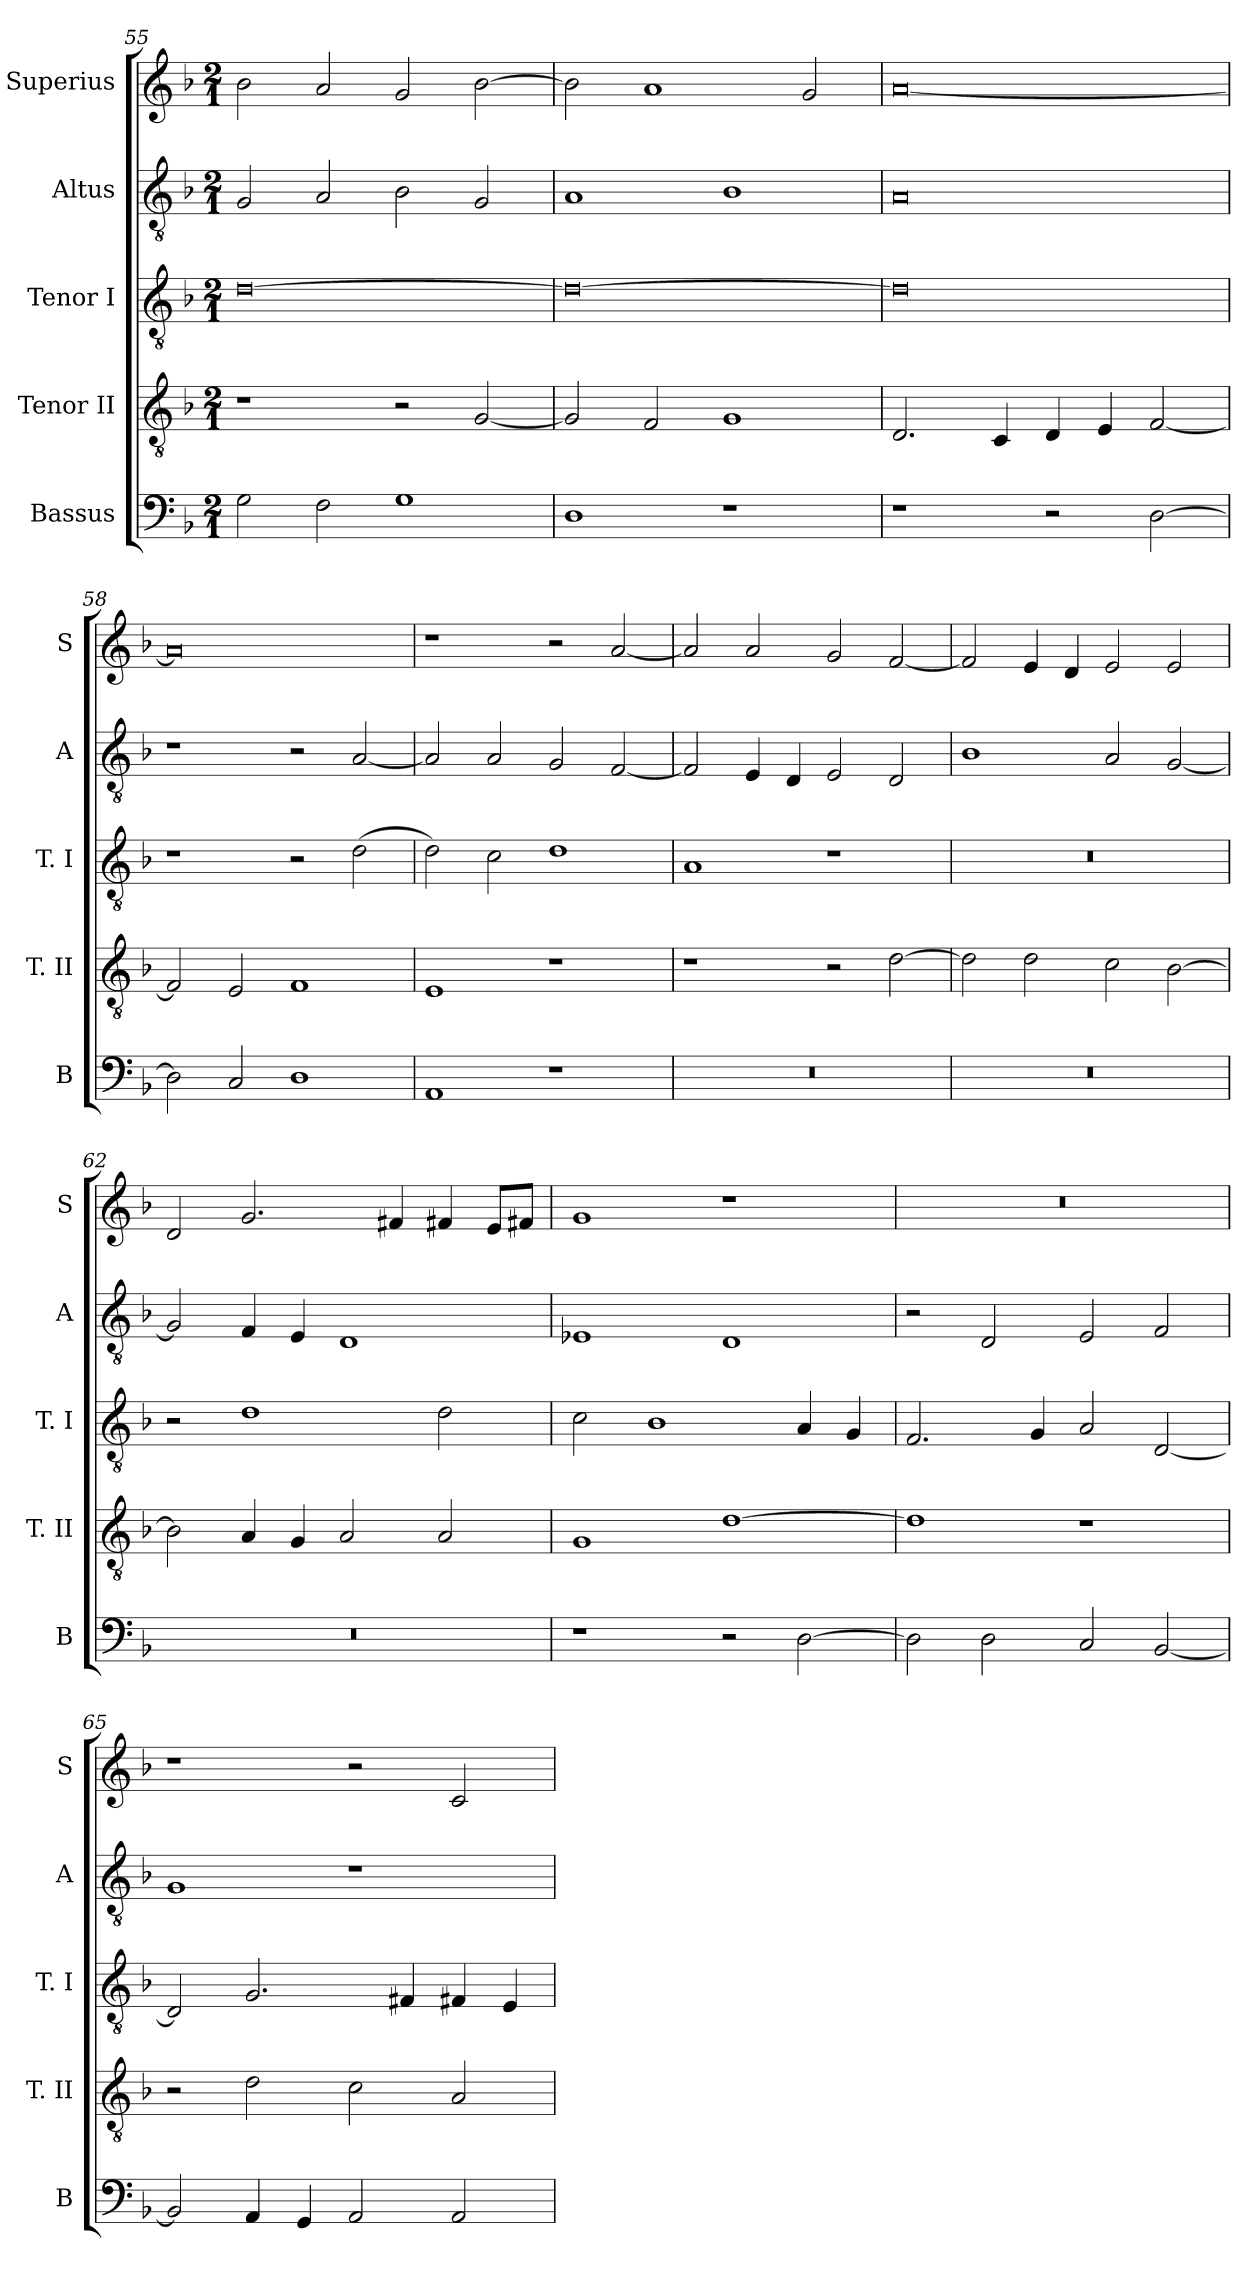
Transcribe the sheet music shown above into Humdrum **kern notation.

**kern	**kern	**kern	**kern	**kern
*part5	*part4	*part3	*part2	*part1
*staff5	*staff4	*staff3	*staff2	*staff1
*I"Bassus	*I"Tenor II	*I"Tenor I	*I"Altus	*I"Superius
*I'B	*I'T. II	*I'T. I	*I'A	*I'S
*clefF4	*clefGv2	*clefGv2	*clefGv2	*clefG2
*k[b-]	*k[b-]	*k[b-]	*k[b-]	*k[b-]
*F:	*F:	*F:	*F:	*F:
*M2/1	*M2/1	*M2/1	*M2/1	*M2/1
=55	=55	=55	=55	=55
2G	1r	[0d	2G	2b-
2F	.	.	2A	2a
1G	2r	.	2B-	2g
.	[2G	.	2G	[2b-
=56	=56	=56	=56	=56
1D	2G]	0d_	1A	2b-]
.	2F	.	.	1a
1r	1G	.	1B-	.
.	.	.	.	2g
=57	=57	=57	=57	=57
1r	2.D	0d]	0A	[0a
.	4C	.	.	.
2r	4D	.	.	.
.	4E	.	.	.
[2D	[2F	.	.	.
=58	=58	=58	=58	=58
2D]	2F]	1r	1r	0a]
2C	2E	.	.	.
1D	1F	2r	2r	.
.	.	(2d	[2A	.
=59	=59	=59	=59	=59
1AA	1E	2d)	2A]	1r
.	.	2c	2A	.
1r	1r	1d	2G	2r
.	.	.	[2F	[2a
=60	=60	=60	=60	=60
0r	1r	1A	2F]	2a]
.	.	.	4E	2a
.	.	.	4D	.
.	2r	1r	2E	2g
.	[2d	.	2D	[2f
=61	=61	=61	=61	=61
0r	2d]	0r	1B-	2f]
.	2d	.	.	4e
.	.	.	.	4d
.	2c	.	2A	2e
.	[2B-	.	[2G	2e
=62	=62	=62	=62	=62
0r	2B-]	2r	2G]	2d
.	4A	1d	4F	2.g
.	4G	.	4E	.
.	2A	.	1D	.
.	.	.	.	4f#X
.	2A	2d	.	4f#X
.	.	.	.	8eL
.	.	.	.	8f#XJ
=63	=63	=63	=63	=63
1r	1G	2c	1E-X	1g
.	.	1B-	.	.
2r	[1d	.	1D	1r
[2D	.	4A	.	.
.	.	4G	.	.
=64	=64	=64	=64	=64
2D]	1d]	2.F	2r	0r
2D	.	.	2D	.
.	.	4G	.	.
2C	1r	2A	2E	.
[2BB-	.	[2D	2F	.
=65	=65	=65	=65	=65
2BB-]	2r	2D]	1G	1r
4AA	2d	2.G	.	.
4GG	.	.	.	.
2AA	2c	.	1r	2r
.	.	4F#X	.	.
2AA	2A	4F#X	.	2c
.	.	4E	.	.
=	=	=	=	=
*-	*-	*-	*-	*-
